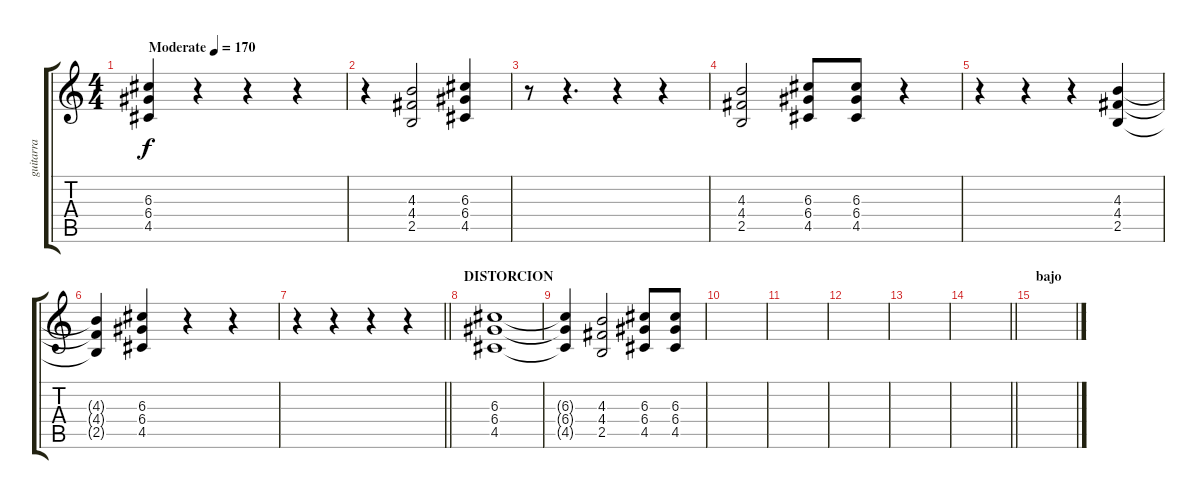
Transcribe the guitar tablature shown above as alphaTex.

\track ("guitarra" "guitarra") {instrument distortionguitar}
\staff {score tabs}
\tuning (E4 B3 G3 D3 A2 E2) {hide}
\ts (4 4)
\tempo (170 "Moderate")
\clef g2
\ks c
(6.3 6.4 4.5).4{dy f instrument distortionguitar} r.4 r.4 r.4 |
r.4 (4.3 4.4 2.5).2 (6.3 6.4 4.5).4 |
r.8 r.4{d} r.4 r.4 |
(4.3 4.4 2.5).2 (6.3 6.4 4.5).8 (6.3 6.4 4.5).8 r.4 |
r.4 r.4 r.4 (4.3 4.4 2.5).4 |
(4.3{t} 4.4{t} 2.5{t}).4 (6.3 6.4 4.5).4 r.4 r.4 |
\barLineRight lightlight
r.4 r.4 r.4 r.4 |
\section ("" "DISTORCION")
(6.3 6.4 4.5).1 |
(6.3{t} 6.4{t} 4.5{t}).4 (4.3 4.4 2.5).2 (6.3 6.4 4.5).8 (6.3 6.4 4.5).8 |
|
|
|
|
\barLineRight lightlight
|
\section ("" "bajo")
